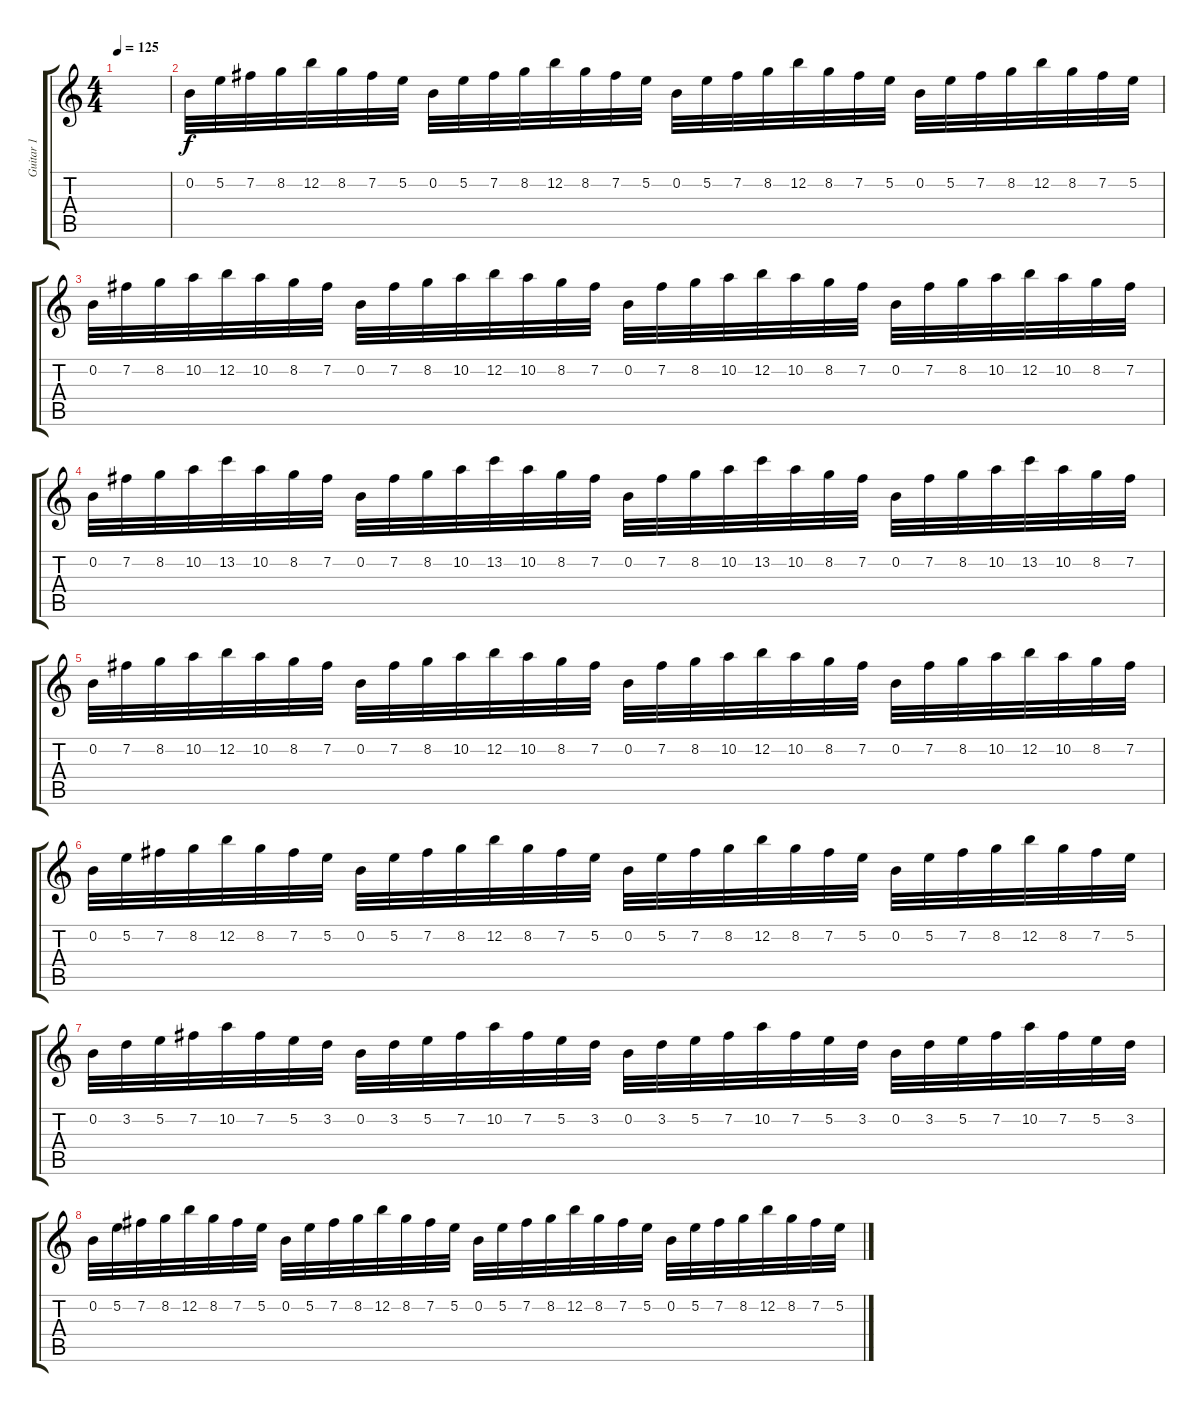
\track ("Guitar 1" "Guitar 1") {instrument distortionguitar}
\staff {score tabs}
\tuning (E4 B3 G3 D3 A2 D2) {hide}
\ts (4 4)
\tempo 125
\clef g2
\ks c
|
0.2.32 5.2.32 7.2.32 8.2.32 12.2.32 8.2.32 7.2.32 5.2.32 0.2.32 5.2.32 7.2.32 8.2.32 12.2.32 8.2.32 7.2.32 5.2.32 0.2.32 5.2.32 7.2.32 8.2.32 12.2.32 8.2.32 7.2.32 5.2.32 0.2.32 5.2.32 7.2.32 8.2.32 12.2.32 8.2.32 7.2.32 5.2.32 |
0.2.32 7.2.32 8.2.32 10.2.32 12.2.32 10.2.32 8.2.32 7.2.32 0.2.32 7.2.32 8.2.32 10.2.32 12.2.32 10.2.32 8.2.32 7.2.32 0.2.32 7.2.32 8.2.32 10.2.32 12.2.32 10.2.32 8.2.32 7.2.32 0.2.32 7.2.32 8.2.32 10.2.32 12.2.32 10.2.32 8.2.32 7.2.32 |
0.2.32 7.2.32 8.2.32 10.2.32 13.2.32 10.2.32 8.2.32 7.2.32 0.2.32 7.2.32 8.2.32 10.2.32 13.2.32 10.2.32 8.2.32 7.2.32 0.2.32 7.2.32 8.2.32 10.2.32 13.2.32 10.2.32 8.2.32 7.2.32 0.2.32 7.2.32 8.2.32 10.2.32 13.2.32 10.2.32 8.2.32 7.2.32 |
0.2.32 7.2.32 8.2.32 10.2.32 12.2.32 10.2.32 8.2.32 7.2.32 0.2.32 7.2.32 8.2.32 10.2.32 12.2.32 10.2.32 8.2.32 7.2.32 0.2.32 7.2.32 8.2.32 10.2.32 12.2.32 10.2.32 8.2.32 7.2.32 0.2.32 7.2.32 8.2.32 10.2.32 12.2.32 10.2.32 8.2.32 7.2.32 |
0.2.32 5.2.32 7.2.32 8.2.32 12.2.32 8.2.32 7.2.32 5.2.32 0.2.32 5.2.32 7.2.32 8.2.32 12.2.32 8.2.32 7.2.32 5.2.32 0.2.32 5.2.32 7.2.32 8.2.32 12.2.32 8.2.32 7.2.32 5.2.32 0.2.32 5.2.32 7.2.32 8.2.32 12.2.32 8.2.32 7.2.32 5.2.32 |
0.2.32 3.2.32 5.2.32 7.2.32 10.2.32 7.2.32 5.2.32 3.2.32 0.2.32 3.2.32 5.2.32 7.2.32 10.2.32 7.2.32 5.2.32 3.2.32 0.2.32 3.2.32 5.2.32 7.2.32 10.2.32 7.2.32 5.2.32 3.2.32 0.2.32 3.2.32 5.2.32 7.2.32 10.2.32 7.2.32 5.2.32 3.2.32 |
0.2.32 5.2.32 7.2.32 8.2.32 12.2.32 8.2.32 7.2.32 5.2.32 0.2.32 5.2.32 7.2.32 8.2.32 12.2.32 8.2.32 7.2.32 5.2.32 0.2.32 5.2.32 7.2.32 8.2.32 12.2.32 8.2.32 7.2.32 5.2.32 0.2.32 5.2.32 7.2.32 8.2.32 12.2.32 8.2.32 7.2.32 5.2.32
